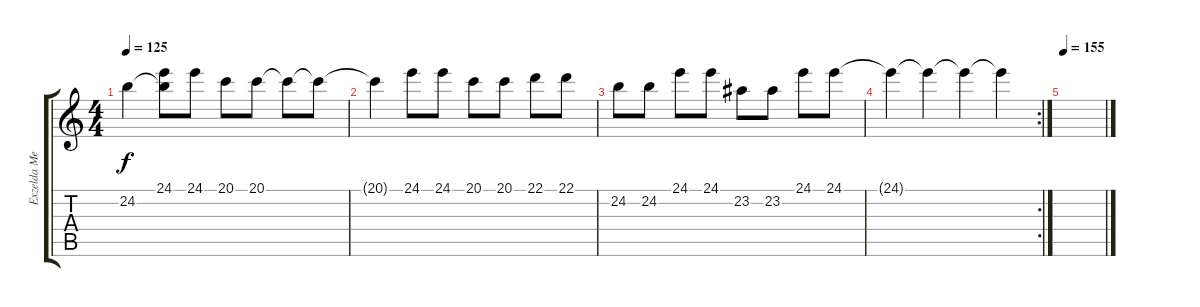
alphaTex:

\track ("Exzelda Mew" "Exzelda Me") {instrument violin}
\staff {score tabs}
\tuning (E4 B3 G3 D3 A2 E2) {hide}
\ts (4 4)
\tempo 125
\clef g2
\ks c
24.2{t}.4{dy f} (24.1 24.2{t}).8 24.1.8 20.1.8 20.1.8 20.1{t}.8 20.1{t}.8 |
20.1{t}.4 24.1.8 24.1.8 20.1.8 20.1.8 22.1.8 22.1.8 |
24.2.8 24.2.8 24.1.8 24.1.8 23.2.8 23.2.8 24.1.8 24.1.8 |
\rc 2
24.1{t}.4 24.1{t}.4 24.1{t}.4 24.1{t}.4 |
\tempo 155
